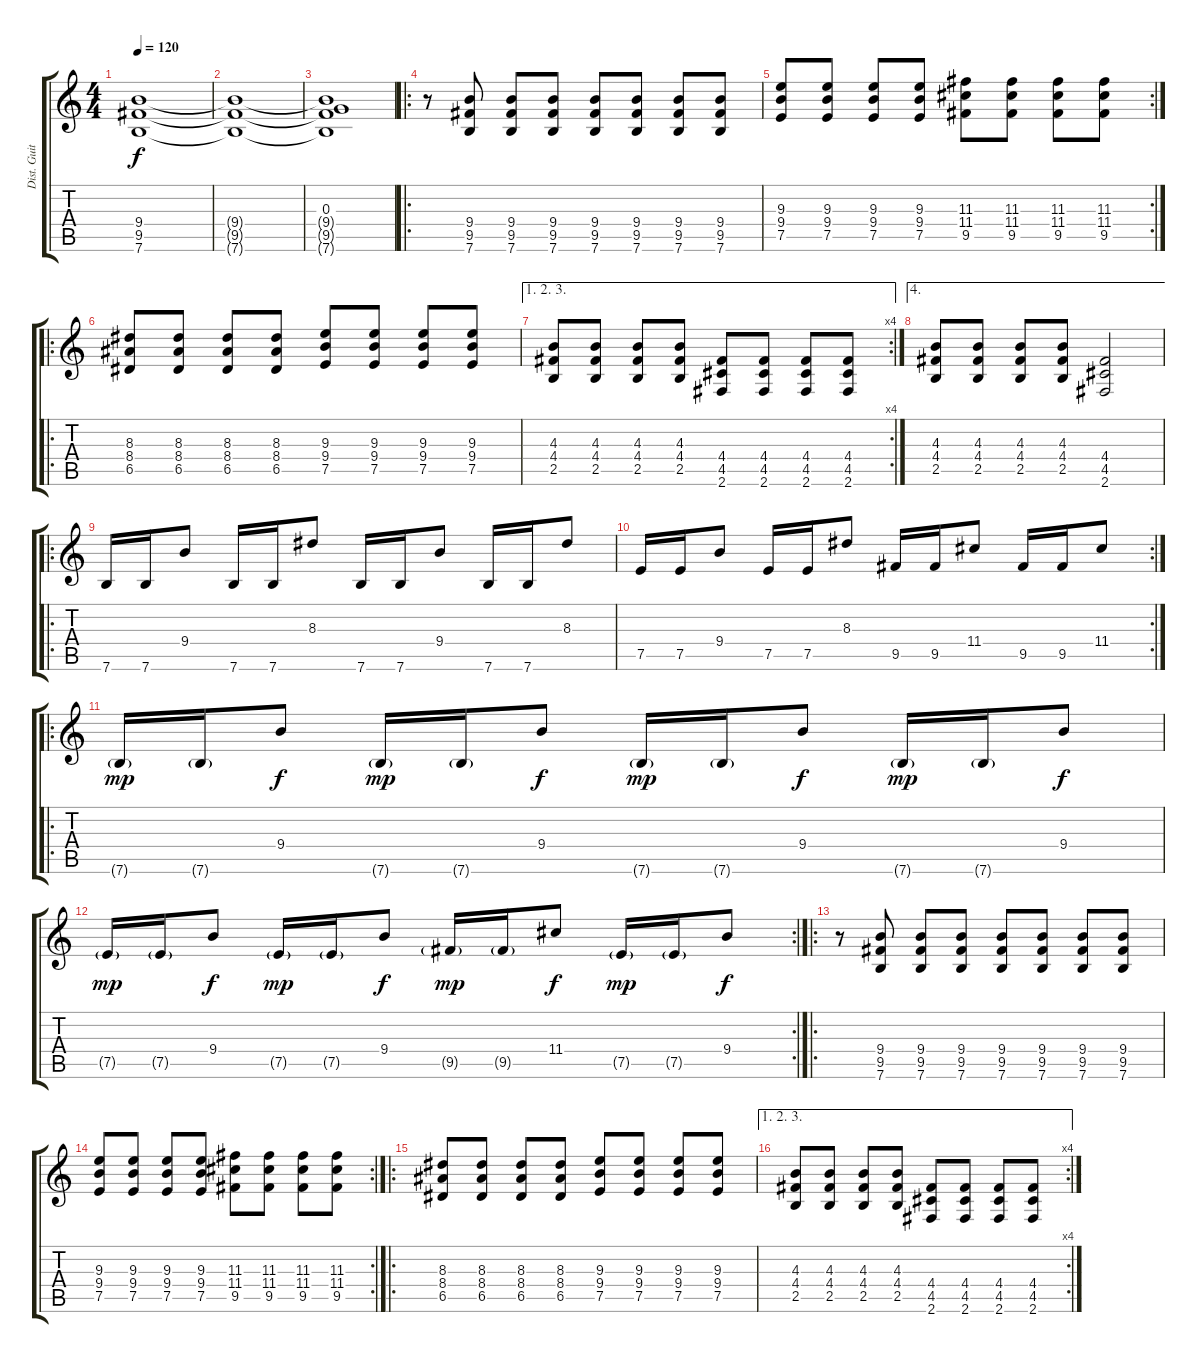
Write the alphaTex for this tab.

\track ("Dist. Guitar (Tom DeLonge)" "Dist. Guit") {instrument distortionguitar}
\staff {score tabs}
\tuning (E4 B3 G3 D3 A2 E2) {hide}
\ts (4 4)
\tempo 120
\clef g2
\ks c
(9.4{t} 9.5{t} 7.6{t}).1{dy f} |
(9.4{t} 9.5{t} 7.6{t}).1 |
(0.3 9.4{t} 9.5{t} 7.6{t}).1 |
\ro
r.8 (9.4 9.5 7.6).8 (9.4 9.5 7.6).8 (9.4 9.5 7.6).8 (9.4 9.5 7.6).8 (9.4 9.5 7.6).8 (9.4 9.5 7.6).8 (9.4 9.5 7.6).8 |
\rc 2
(9.3 9.4 7.5).8 (9.3 9.4 7.5).8 (9.3 9.4 7.5).8 (9.3 9.4 7.5).8 (11.3 11.4 9.5).8 (11.3 11.4 9.5).8 (11.3 11.4 9.5).8 (11.3 11.4 9.5).8 |
\ro
(8.3 8.4 6.5).8 (8.3 8.4 6.5).8 (8.3 8.4 6.5).8 (8.3 8.4 6.5).8 (9.3 9.4 7.5).8 (9.3 9.4 7.5).8 (9.3 9.4 7.5).8 (9.3 9.4 7.5).8 |
\ae (1 2 3)
\rc 4
(4.3 4.4 2.5).8 (4.3 4.4 2.5).8 (4.3 4.4 2.5).8 (4.3 4.4 2.5).8 (4.4 4.5 2.6).8 (4.4 4.5 2.6).8 (4.4 4.5 2.6).8 (4.4 4.5 2.6).8 |
\ae 4
(4.3 4.4 2.5).8 (4.3 4.4 2.5).8 (4.3 4.4 2.5).8 (4.3 4.4 2.5).8 (4.4 4.5 2.6).2 |
\ro
7.6.16 7.6.16 9.4.8 7.6.16 7.6.16 8.3.8 7.6.16 7.6.16 9.4.8 7.6.16 7.6.16 8.3.8 |
\rc 2
7.5.16 7.5.16 9.4.8 7.5.16 7.5.16 8.3.8 9.5.16 9.5.16 11.4.8 9.5.16 9.5.16 11.4.8 |
\ro
7.6{g}.16{dy mp} 7.6{g}.16 9.4.8{dy f} 7.6{g}.16{dy mp} 7.6{g}.16 9.4.8{dy f} 7.6{g}.16{dy mp} 7.6{g}.16 9.4.8{dy f} 7.6{g}.16{dy mp} 7.6{g}.16 9.4.8{dy f} |
\rc 2
7.5{g}.16{dy mp} 7.5{g}.16 9.4.8{dy f} 7.5{g}.16{dy mp} 7.5{g}.16 9.4.8{dy f} 9.5{g}.16{dy mp} 9.5{g}.16 11.4.8{dy f} 7.5{g}.16{dy mp} 7.5{g}.16 9.4.8{dy f} |
\ro
r.8 (9.4 9.5 7.6).8 (9.4 9.5 7.6).8 (9.4 9.5 7.6).8 (9.4 9.5 7.6).8 (9.4 9.5 7.6).8 (9.4 9.5 7.6).8 (9.4 9.5 7.6).8 |
\rc 2
(9.3 9.4 7.5).8 (9.3 9.4 7.5).8 (9.3 9.4 7.5).8 (9.3 9.4 7.5).8 (11.3 11.4 9.5).8 (11.3 11.4 9.5).8 (11.3 11.4 9.5).8 (11.3 11.4 9.5).8 |
\ro
(8.3 8.4 6.5).8 (8.3 8.4 6.5).8 (8.3 8.4 6.5).8 (8.3 8.4 6.5).8 (9.3 9.4 7.5).8 (9.3 9.4 7.5).8 (9.3 9.4 7.5).8 (9.3 9.4 7.5).8 |
\ae (1 2 3)
\rc 4
(4.3 4.4 2.5).8 (4.3 4.4 2.5).8 (4.3 4.4 2.5).8 (4.3 4.4 2.5).8 (4.4 4.5 2.6).8 (4.4 4.5 2.6).8 (4.4 4.5 2.6).8 (4.4 4.5 2.6).8
